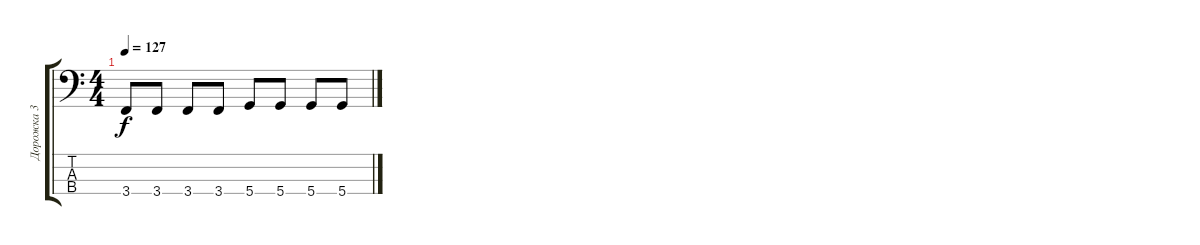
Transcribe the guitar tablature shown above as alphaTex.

\track ("Дорожка 3" "Дорожка 3") {instrument electricbasspick}
\staff {score tabs}
\tuning (F2 C2 G1 D1) {hide}
\ts (4 4)
\tempo 127
\clef f4
\ks c
3.4.8{dy f} 3.4.8 3.4.8 3.4.8 5.4.8 5.4.8 5.4.8 5.4.8
